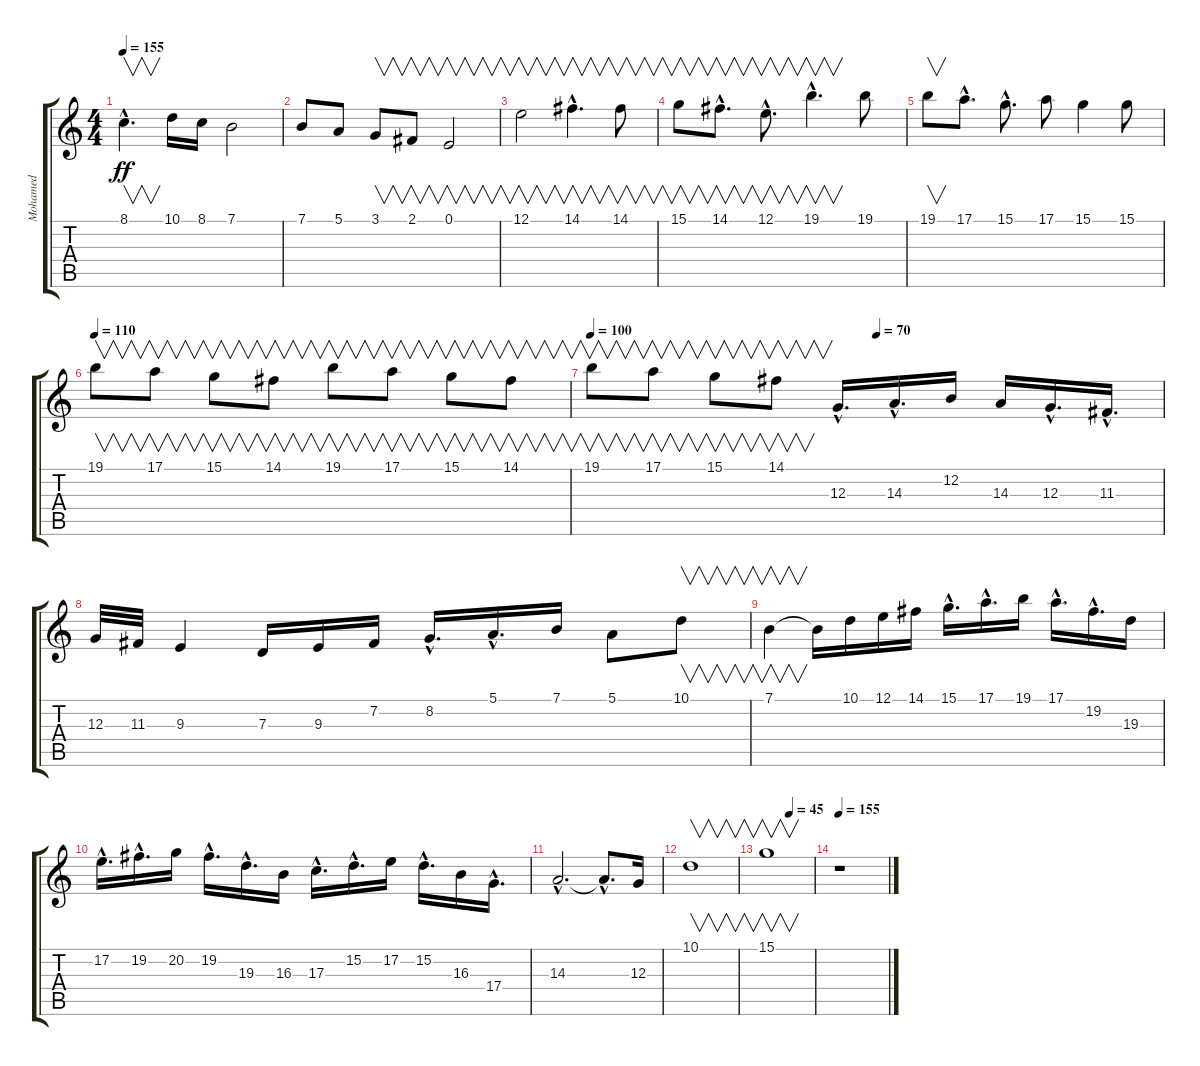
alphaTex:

\track ("Mohamed" "Mohamed") {instrument violin}
\staff {score tabs}
\tuning (E4 B3 G3 D3 A2 E2) {hide}
\ts (4 4)
\tempo 155
\clef g2
\ks c
8.1{hac}.4{v d dy ff} 10.1.16 8.1.16 7.1.2 |
7.1.8 5.1.8 3.1.8{v} 2.1.8{v} 0.1.2{v} |
12.1.2{v} 14.1{hac}.4{v d} 14.1.8{v} |
15.1.8{v} 14.1{hac}.8{v d} 12.1{hac}.8{v d} 19.1{hac}.4{v d} 19.1.8 |
19.1.8{v} 17.1{hac}.8{d} 15.1{hac}.8{d} 17.1.8 15.1.4 15.1.8 |
\tempo 110
19.1.8{v} 17.1.8{v} 15.1.8{v} 14.1.8{v} 19.1.8{v} 17.1.8{v} 15.1.8{v} 14.1.8{v} |
\tempo 100
\tempo (70 0.5)
19.1.8{v} 17.1.8{v} 15.1.8{v} 14.1.8{v} 12.3{hac}.16{d} 14.3{hac}.16{d} 12.2.16 14.3.16 12.3{hac}.16{d} 11.3{hac}.16{d} |
12.3.32 11.3.32 9.3.4 7.3.16 9.3.16 7.2.16 8.2{hac}.16{d} 5.1{hac}.16{d} 7.1.16 5.1.8 10.1.8{v} |
7.1.4{v} 7.1{t}.16 10.1.16 12.1.16 14.1.16 15.1{hac}.16{d} 17.1{hac}.16{d} 19.1.16 17.1{hac}.16{d} 19.2{hac}.16{d} 19.3.16 |
17.2{hac}.16{d} 19.2{hac}.16{d} 20.2.16 19.2{hac}.16{d} 19.3{hac}.16{d} 16.3.16 17.3{hac}.16{d} 15.2{hac}.16{d} 17.2.16 15.2{hac}.16{d} 16.3.16 17.4{hac}.16{d} |
14.3{hac}.2{d} 14.3{hac t}.8{d} 12.3.16 |
10.1.1{v} |
\tempo (45 0.5)
15.1.1{v} |
\tempo 155
r.1
